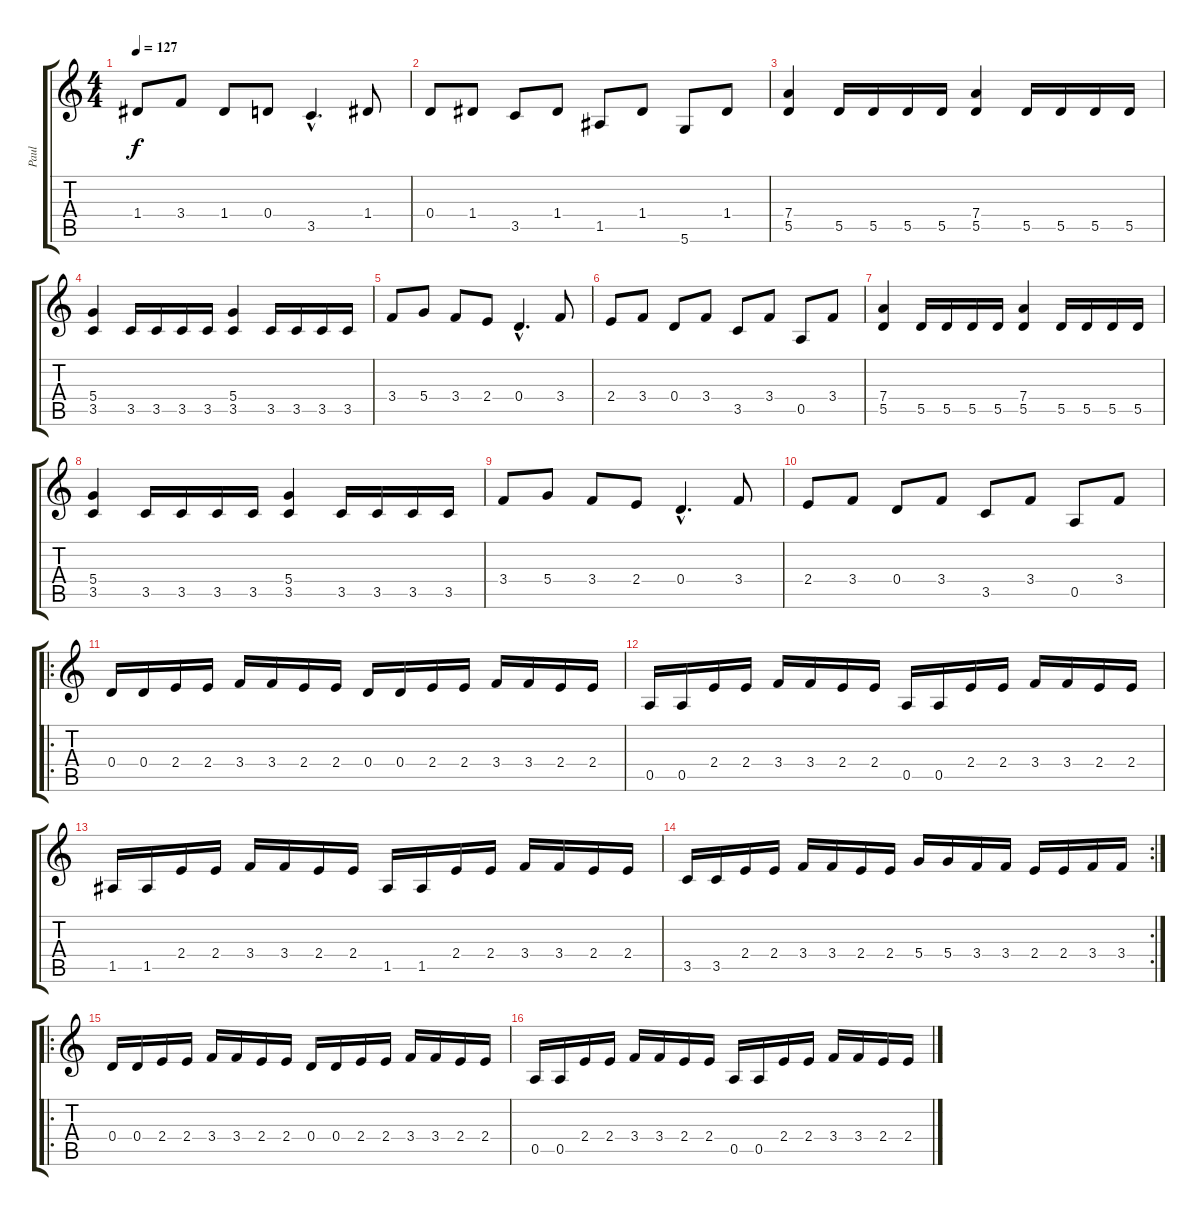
\track ("Paul" "Paul") {instrument overdrivenguitar}
\staff {score tabs}
\tuning (E4 B3 G3 D3 A2 D2) {hide}
\ts (4 4)
\tempo 127
\clef g2
\ks c
1.4.8{dy f} 3.4.8 1.4.8 0.4.8 3.5{hac}.4{d} 1.4.8 |
0.4.8 1.4.8 3.5.8 1.4.8 1.5.8 1.4.8 5.6.8 1.4.8 |
(7.4 5.5).4 5.5.16 5.5.16 5.5.16 5.5.16 (7.4 5.5).4 5.5.16 5.5.16 5.5.16 5.5.16 |
(5.4 3.5).4 3.5.16 3.5.16 3.5.16 3.5.16 (5.4 3.5).4 3.5.16 3.5.16 3.5.16 3.5.16 |
3.4.8 5.4.8 3.4.8 2.4.8 0.4{hac}.4{d} 3.4.8 |
2.4.8 3.4.8 0.4.8 3.4.8 3.5.8 3.4.8 0.5.8 3.4.8 |
(7.4 5.5).4 5.5.16 5.5.16 5.5.16 5.5.16 (7.4 5.5).4 5.5.16 5.5.16 5.5.16 5.5.16 |
(5.4 3.5).4 3.5.16 3.5.16 3.5.16 3.5.16 (5.4 3.5).4 3.5.16 3.5.16 3.5.16 3.5.16 |
3.4.8 5.4.8 3.4.8 2.4.8 0.4{hac}.4{d} 3.4.8 |
2.4.8 3.4.8 0.4.8 3.4.8 3.5.8 3.4.8 0.5.8 3.4.8 |
\ro
0.4.16 0.4.16 2.4.16 2.4.16 3.4.16 3.4.16 2.4.16 2.4.16 0.4.16 0.4.16 2.4.16 2.4.16 3.4.16 3.4.16 2.4.16 2.4.16 |
0.5.16 0.5.16 2.4.16 2.4.16 3.4.16 3.4.16 2.4.16 2.4.16 0.5.16 0.5.16 2.4.16 2.4.16 3.4.16 3.4.16 2.4.16 2.4.16 |
1.5.16 1.5.16 2.4.16 2.4.16 3.4.16 3.4.16 2.4.16 2.4.16 1.5.16 1.5.16 2.4.16 2.4.16 3.4.16 3.4.16 2.4.16 2.4.16 |
\rc 2
3.5.16 3.5.16 2.4.16 2.4.16 3.4.16 3.4.16 2.4.16 2.4.16 5.4.16 5.4.16 3.4.16 3.4.16 2.4.16 2.4.16 3.4.16 3.4.16 |
\ro
0.4.16 0.4.16 2.4.16 2.4.16 3.4.16 3.4.16 2.4.16 2.4.16 0.4.16 0.4.16 2.4.16 2.4.16 3.4.16 3.4.16 2.4.16 2.4.16 |
0.5.16 0.5.16 2.4.16 2.4.16 3.4.16 3.4.16 2.4.16 2.4.16 0.5.16 0.5.16 2.4.16 2.4.16 3.4.16 3.4.16 2.4.16 2.4.16
